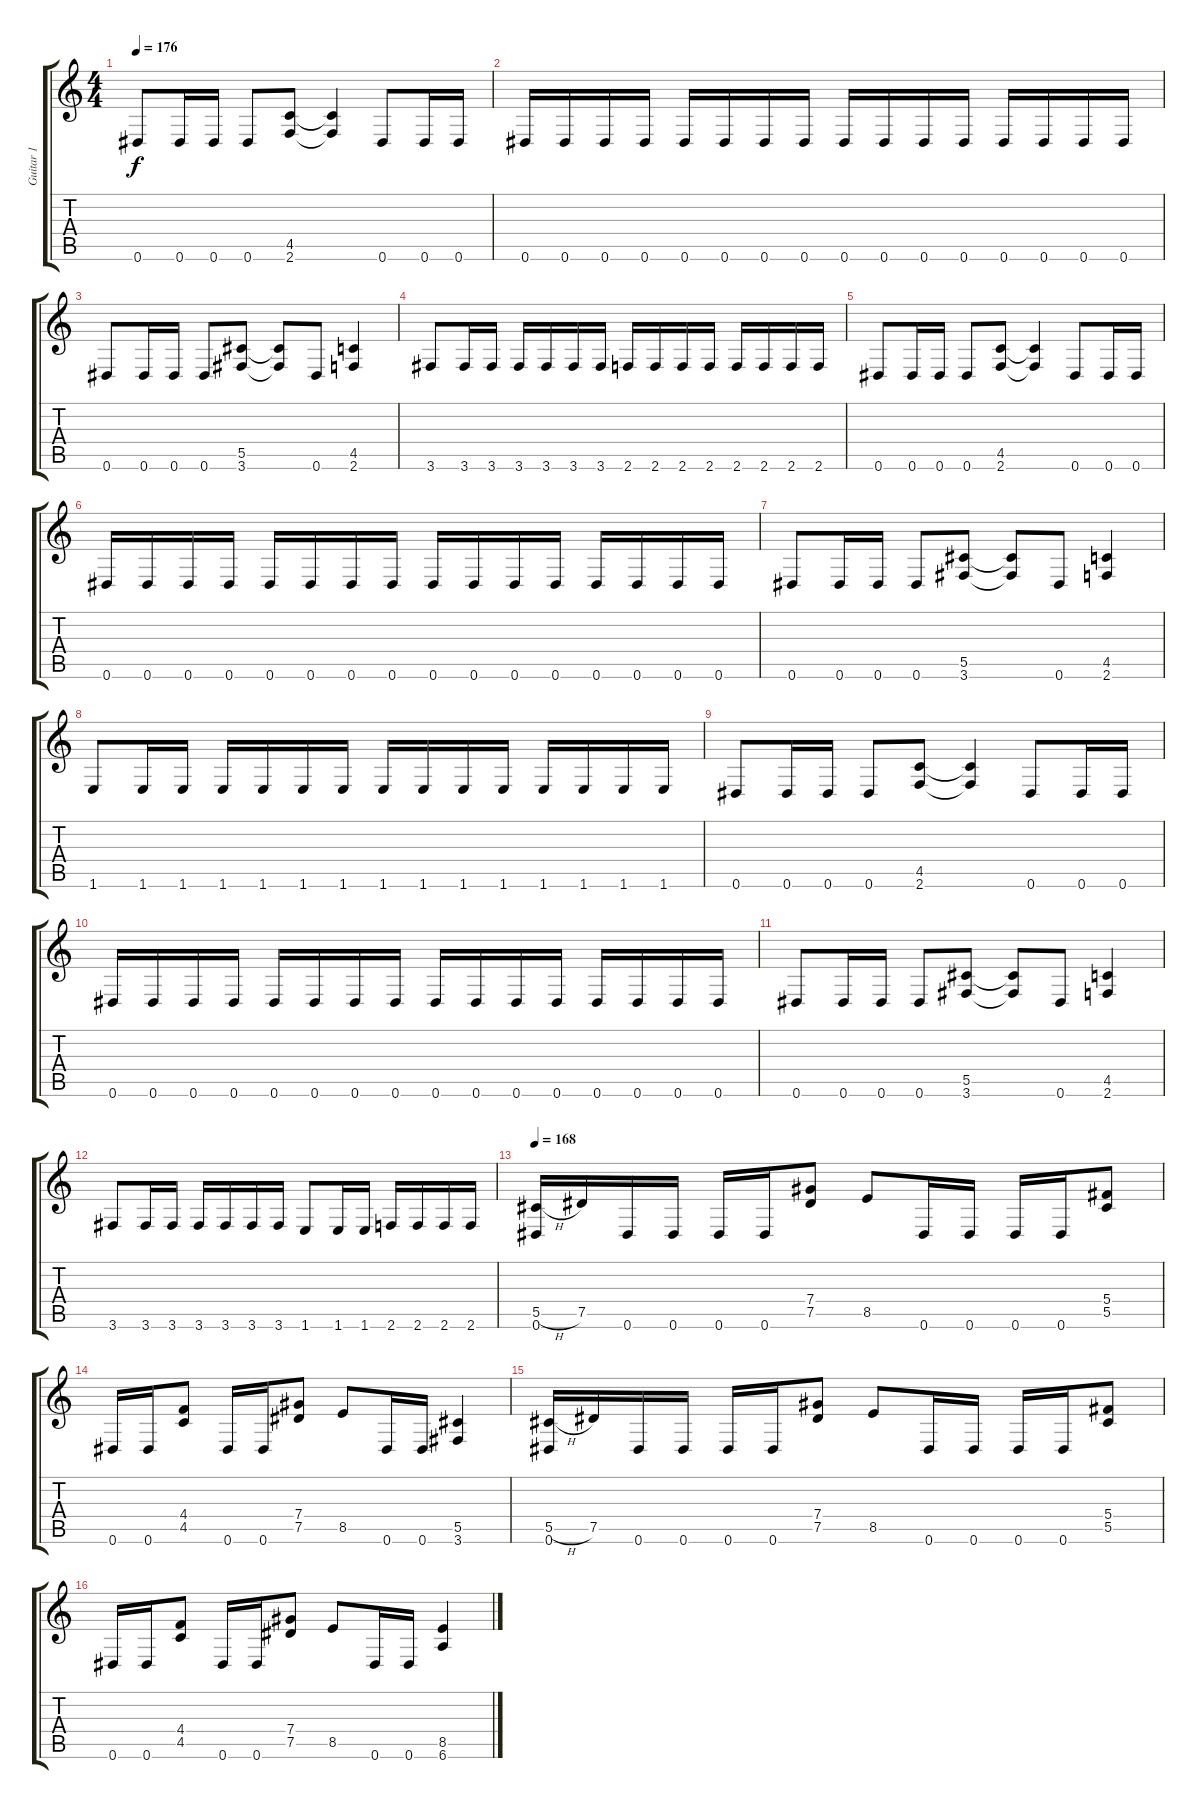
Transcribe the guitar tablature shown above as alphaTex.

\track ("Guitar 1" "Guitar 1") {instrument distortionguitar}
\staff {score tabs}
\tuning (Eb4 Bb3 Gb3 Db3 Ab2 Eb2) {hide}
\ts (4 4)
\tempo 176
\clef g2
\ks c
0.6.8{dy f} 0.6.16 0.6.16 0.6.8 (4.5 2.6).8 (4.5{t} 2.6{t}).4 0.6.8 0.6.16 0.6.16 |
0.6.16 0.6.16 0.6.16 0.6.16 0.6.16 0.6.16 0.6.16 0.6.16 0.6.16 0.6.16 0.6.16 0.6.16 0.6.16 0.6.16 0.6.16 0.6.16 |
0.6.8 0.6.16 0.6.16 0.6.8 (5.5 3.6).8 (5.5{t} 3.6{t}).8 0.6.8 (4.5 2.6).4 |
3.6.8 3.6.16 3.6.16 3.6.16 3.6.16 3.6.16 3.6.16 2.6.16 2.6.16 2.6.16 2.6.16 2.6.16 2.6.16 2.6.16 2.6.16 |
0.6.8 0.6.16 0.6.16 0.6.8 (4.5 2.6).8 (4.5{t} 2.6{t}).4 0.6.8 0.6.16 0.6.16 |
0.6.16 0.6.16 0.6.16 0.6.16 0.6.16 0.6.16 0.6.16 0.6.16 0.6.16 0.6.16 0.6.16 0.6.16 0.6.16 0.6.16 0.6.16 0.6.16 |
0.6.8 0.6.16 0.6.16 0.6.8 (5.5 3.6).8 (5.5{t} 3.6{t}).8 0.6.8 (4.5 2.6).4 |
1.6.8 1.6.16 1.6.16 1.6.16 1.6.16 1.6.16 1.6.16 1.6.16 1.6.16 1.6.16 1.6.16 1.6.16 1.6.16 1.6.16 1.6.16 |
0.6.8 0.6.16 0.6.16 0.6.8 (4.5 2.6).8 (4.5{t} 2.6{t}).4 0.6.8 0.6.16 0.6.16 |
0.6.16 0.6.16 0.6.16 0.6.16 0.6.16 0.6.16 0.6.16 0.6.16 0.6.16 0.6.16 0.6.16 0.6.16 0.6.16 0.6.16 0.6.16 0.6.16 |
0.6.8 0.6.16 0.6.16 0.6.8 (5.5 3.6).8 (5.5{t} 3.6{t}).8 0.6.8 (4.5 2.6).4 |
3.6.8 3.6.16 3.6.16 3.6.16 3.6.16 3.6.16 3.6.16 1.6.8 1.6.16 1.6.16 2.6.16 2.6.16 2.6.16 2.6.16 |
\tempo 168
(5.5{h} 0.6).16 7.5.16 0.6.16 0.6.16 0.6.16 0.6.16 (7.4 7.5).8 8.5.8 0.6.16 0.6.16 0.6.16 0.6.16 (5.4 5.5).8 |
0.6.16 0.6.16 (4.4 4.5).8 0.6.16 0.6.16 (7.4 7.5).8 8.5.8 0.6.16 0.6.16 (5.5 3.6).4 |
(5.5{h} 0.6).16 7.5.16 0.6.16 0.6.16 0.6.16 0.6.16 (7.4 7.5).8 8.5.8 0.6.16 0.6.16 0.6.16 0.6.16 (5.4 5.5).8 |
0.6.16 0.6.16 (4.4 4.5).8 0.6.16 0.6.16 (7.4 7.5).8 8.5.8 0.6.16 0.6.16 (8.5 6.6).4
